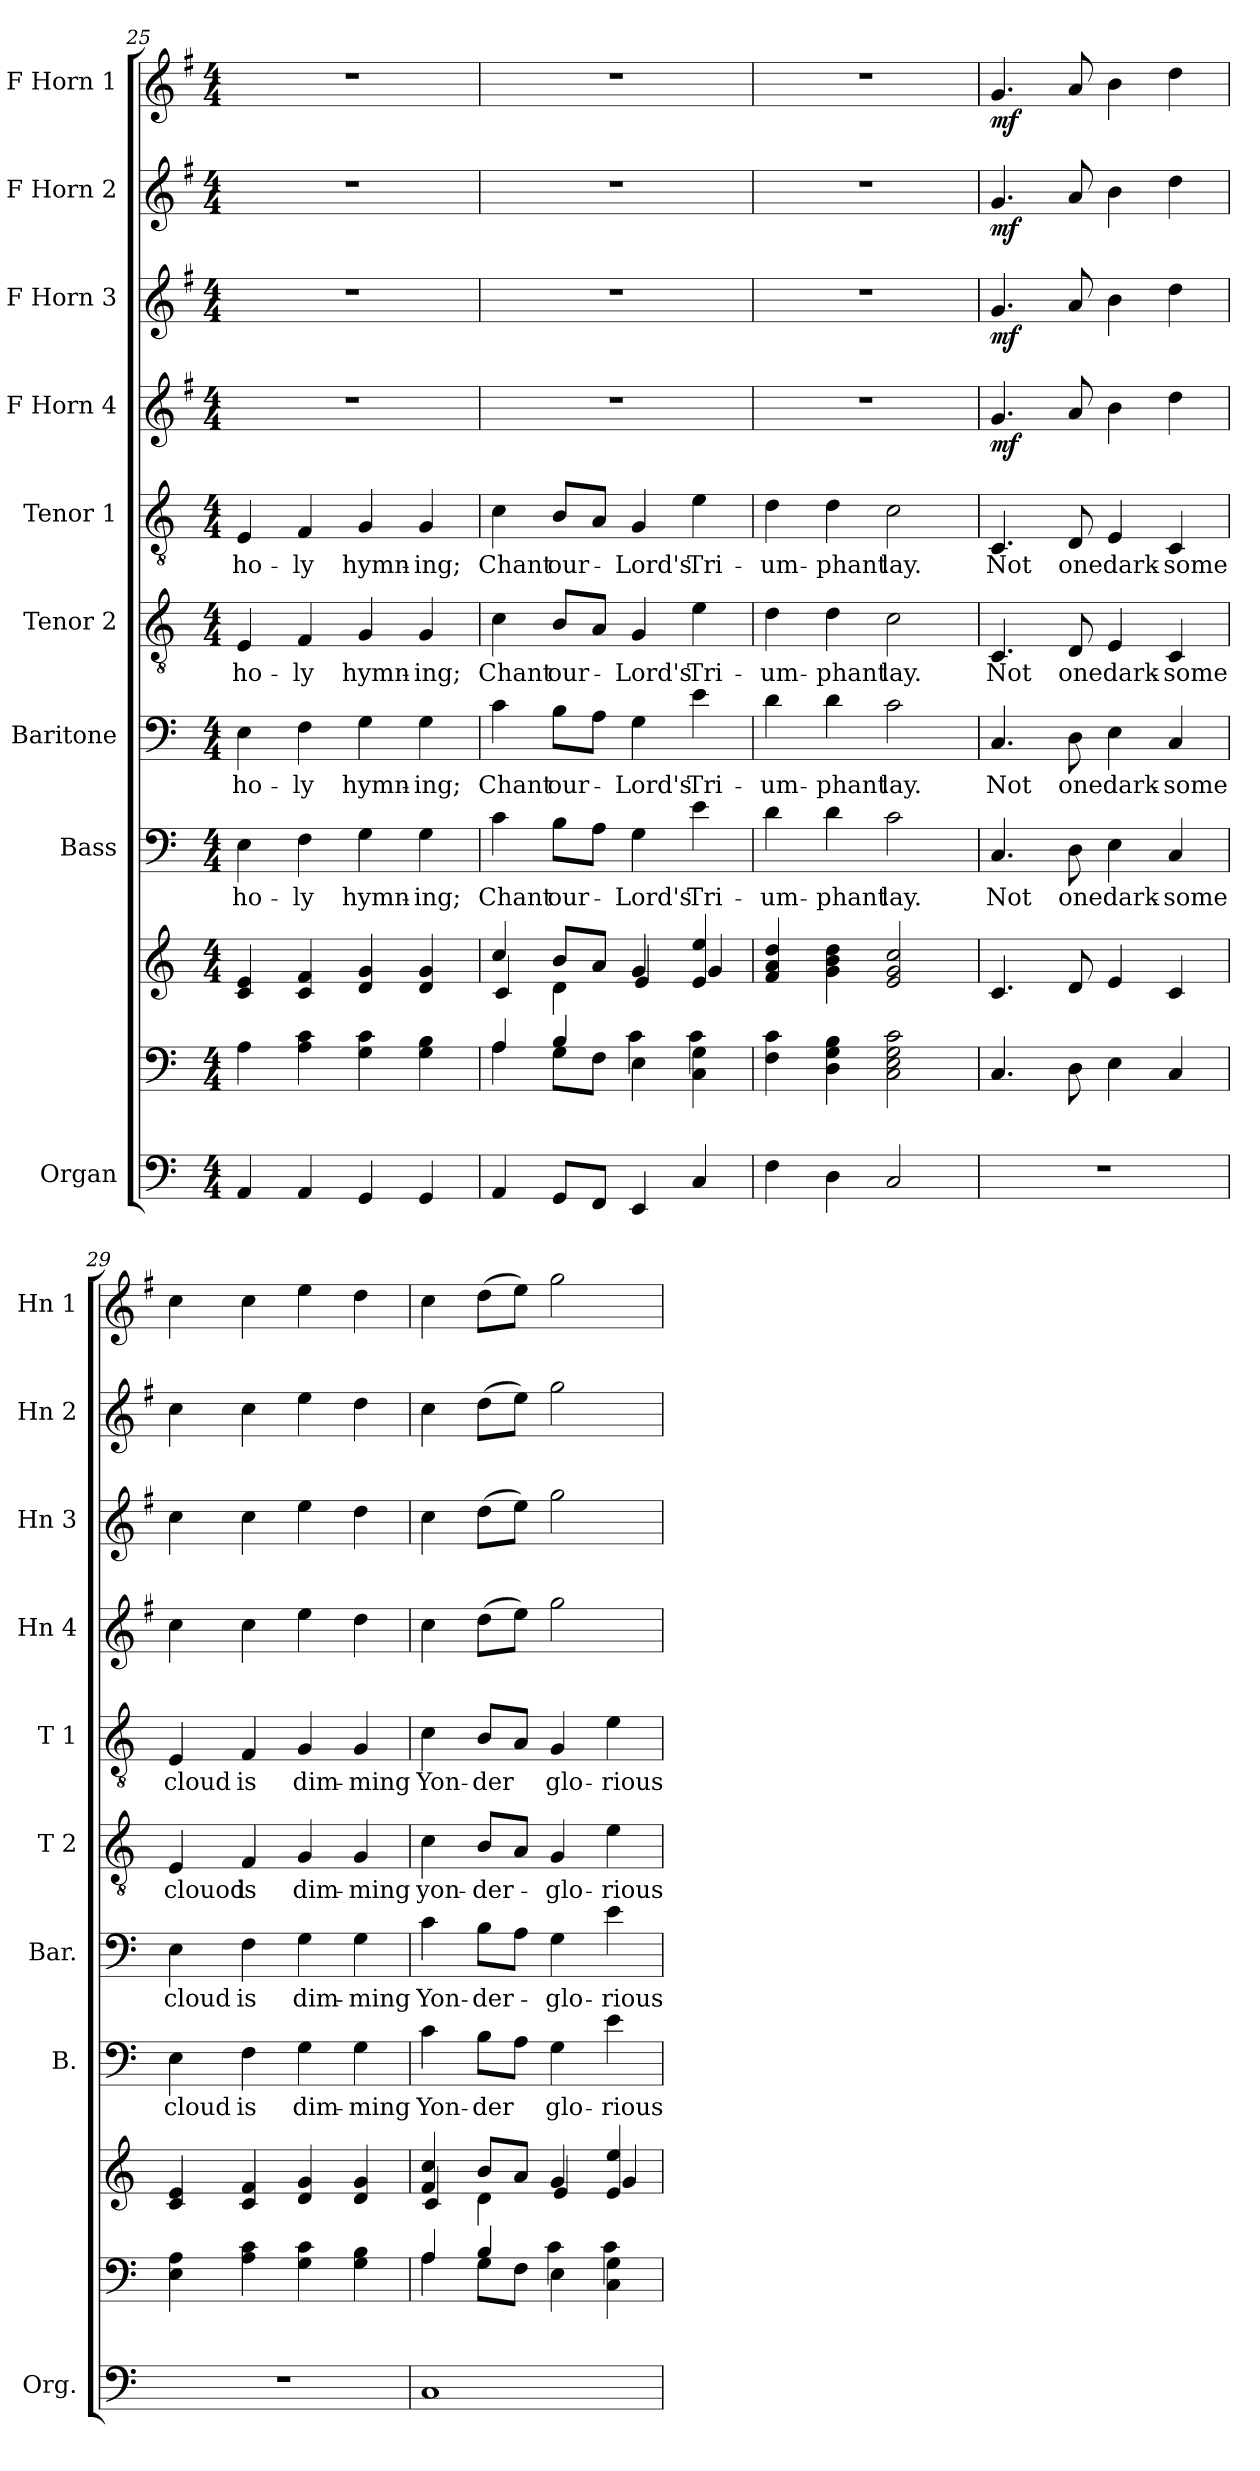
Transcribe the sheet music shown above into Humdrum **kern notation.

**kern	**kern	**kern	**kern	**text	**kern	**text	**kern	**text	**kern	**text	**kern	**dynam	**kern	**dynam	**kern	**dynam	**kern	**dynam
*part9	*part9	*part9	*part8	*part8	*part7	*part7	*part6	*part6	*part5	*part5	*part4	*part4	*part3	*part3	*part2	*part2	*part1	*part1
*staff11	*staff10	*staff9	*staff8	*staff8	*staff7	*staff7	*staff6	*staff6	*staff5	*staff5	*staff4	*staff4	*staff3	*staff3	*staff2	*staff2	*staff1	*staff1
*I"Organ	*	*	*I"Bass	*	*I"Baritone	*	*I"Tenor 2	*	*I"Tenor 1	*	*I"F Horn 4	*	*I"F Horn 3	*	*I"F Horn 2	*	*I"F Horn 1	*
*I'Org.	*	*	*I'B.	*	*I'Bar.	*	*I'T 2	*	*I'T 1	*	*I'Hn 4	*	*I'Hn 3	*	*I'Hn 2	*	*I'Hn 1	*
!!LO:PB:g=z
*clefF4	*clefF4	*clefG2	*clefF4	*	*clefF4	*	*clefGv2	*	*clefGv2	*	*clefG2	*	*clefG2	*	*clefG2	*	*clefG2	*
*	*	*	*	*	*	*	*	*	*	*	*ITrd4c7	*	*ITrd4c7	*	*ITrd4c7	*	*ITrd4c7	*
*k[]	*k[]	*k[]	*k[]	*	*k[]	*	*k[]	*	*k[]	*	*k[]	*	*k[]	*	*k[]	*	*k[]	*
*M4/4	*M4/4	*M4/4	*M4/4	*	*M4/4	*	*M4/4	*	*M4/4	*	*M4/4	*	*M4/4	*	*M4/4	*	*M4/4	*
=25	=25	=25	=25	=25	=25	=25	=25	=25	=25	=25	=25	=25	=25	=25	=25	=25	=25	=25
!	!	!	!	!LO:LY:b	!	!LO:LY:b	!	!LO:LY:b	!	!LO:LY:b	!	!	!	!	!	!	!	!
4AA/	4A\	4c/ 4e/	4E\	ho-	4E\	ho-	4E/	ho-	4E/	ho-	1r	.	1r	.	1r	.	1r	.
!	!	!	!	!LO:LY:b	!	!LO:LY:b	!	!LO:LY:b	!	!LO:LY:b	!	!	!	!	!	!	!	!
4AA/	4A\ 4c\	4c/ 4f/	4F\	-ly	4F\	-ly	4F/	-ly	4F/	-ly	.	.	.	.	.	.	.	.
!	!	!	!	!LO:LY:b	!	!LO:LY:b	!	!LO:LY:b	!	!LO:LY:b	!	!	!	!	!	!	!	!
4GG/	4G\ 4c\	4d/ 4g/	4G\	hymn-	4G\	hymn-	4G/	hymn-	4G/	hymn-	.	.	.	.	.	.	.	.
!	!	!	!	!LO:LY:b	!	!LO:LY:b	!	!LO:LY:b	!	!LO:LY:b	!	!	!	!	!	!	!	!
4GG/	4G\ 4B\	4d/ 4g/	4G\	-ing;	4G\	-ing;	4G/	-ing;	4G/	-ing;	.	.	.	.	.	.	.	.
=26	=26	=26	=26	=26	=26	=26	=26	=26	=26	=26	=26	=26	=26	=26	=26	=26	=26	=26
*	*^	*^	*	*	*	*	*	*	*	*	*	*	*	*	*	*	*	*
!	!	!	!	!	!	!LO:LY:b	!	!LO:LY:b	!	!LO:LY:b	!	!LO:LY:b	!	!	!	!	!	!	!	!
4AA/	4A/	4A\	4cc/	4c/	4c\	Chant	4c\	Chant	4c\	Chant	4c\	Chant	1r	.	1r	.	1r	.	1r	.
!	!	!	!	!	!	!LO:LY:b	!	!LO:LY:b	!	!LO:LY:b	!	!LO:LY:b	!	!	!	!	!	!	!	!
8GG/L	8G\L	4B/	8b/L	4d\	8B\L	our-	8B\L	our-	8B/L	our-	8B/L	our-	.	.	.	.	.	.	.	.
8FF/J	8F\J	.	8a/J	.	8A\J	.	8A\J	.	8A/J	.	8A/J	.	.	.	.	.	.	.	.	.
!	!	!	!	!	!	!LO:LY:b	!	!LO:LY:b	!	!LO:LY:b	!	!LO:LY:b	!	!	!	!	!	!	!	!
4EE/	4E\	4c\	4g/	4e/	4G\	-Lord's	4G\	-Lord's	4G/	-Lord's	4G/	-Lord's	.	.	.	.	.	.	.	.
!	!	!	!	!	!	!LO:LY:b	!	!LO:LY:b	!	!LO:LY:b	!	!LO:LY:b	!	!	!	!	!	!	!	!
4C/	4C\ 4G\	4c\	4e/ 4ee/	4g/	4e\	Tri-	4e\	Tri-	4e\	Tri-	4e\	Tri-	.	.	.	.	.	.	.	.
=27	=27	=27	=27	=27	=27	=27	=27	=27	=27	=27	=27	=27	=27	=27	=27	=27	=27	=27	=27	=27
!	!	!	!	!	!	!LO:LY:b	!	!LO:LY:b	!	!LO:LY:b	!	!LO:LY:b	!	!	!	!	!	!	!	!
*	*v	*v	*	*	*	*	*	*	*	*	*	*	*	*	*	*	*	*	*	*
*	*	*v	*v	*	*	*	*	*	*	*	*	*	*	*	*	*	*	*	*
4F\	4F\ 4c\	4f/ 4a/ 4dd/	4d\	-um-	4d\	-um-	4d\	-um-	4d\	-um-	1r	.	1r	.	1r	.	1r	.
!	!	!	!	!LO:LY:b	!	!LO:LY:b	!	!LO:LY:b	!	!LO:LY:b	!	!	!	!	!	!	!	!
4D\	4D\ 4G\ 4B\	4g\ 4b\ 4dd\	4d\	-phant	4d\	-phant	4d\	-phant	4d\	-phant	.	.	.	.	.	.	.	.
!	!	!	!	!LO:LY:b	!	!LO:LY:b	!	!LO:LY:b	!	!LO:LY:b	!	!	!	!	!	!	!	!
2C/	2C\ 2E\ 2G\ 2c\	2e/ 2g/ 2cc/	2c\	lay.	2c\	lay.	2c\	lay.	2c\	lay.	.	.	.	.	.	.	.	.
=28	=28	=28	=28	=28	=28	=28	=28	=28	=28	=28	=28	=28	=28	=28	=28	=28	=28	=28
!	!	!	!	!LO:LY:b	!	!LO:LY:b	!	!LO:LY:b	!	!LO:LY:b	!	!LO:DY:b	!	!LO:DY:b	!	!LO:DY:b	!	!LO:DY:b
1r	4.C/	4.c/	4.C/	Not	4.C/	Not	4.C/	Not	4.C/	Not	4.c/	mf	4.c/	mf	4.c/	mf	4.c/	mf
!	!	!	!	!LO:LY:b	!	!LO:LY:b	!	!LO:LY:b	!	!LO:LY:b	!	!	!	!	!	!	!	!
.	8D\	8d/	8D\	one	8D\	one	8D/	one	8D/	one	8d/	.	8d/	.	8d/	.	8d/	.
!	!	!	!	!LO:LY:b	!	!LO:LY:b	!	!LO:LY:b	!	!LO:LY:b	!	!	!	!	!	!	!	!
.	4E\	4e/	4E\	dark-	4E\	dark-	4E/	dark-	4E/	dark-	4e\	.	4e\	.	4e\	.	4e\	.
!	!	!	!	!LO:LY:b	!	!LO:LY:b	!	!LO:LY:b	!	!LO:LY:b	!	!	!	!	!	!	!	!
.	4C/	4c/	4C/	-some	4C/	-some	4C/	-some	4C/	-some	4g\	.	4g\	.	4g\	.	4g\	.
!!LO:PB:g=z
=29	=29	=29	=29	=29	=29	=29	=29	=29	=29	=29	=29	=29	=29	=29	=29	=29	=29	=29
!	!	!	!	!LO:LY:b	!	!LO:LY:b	!	!LO:LY:b	!	!LO:LY:b	!	!	!	!	!	!	!	!
1r	4E\ 4A\	4c/ 4e/	4E\	cloud	4E\	cloud	4E/	clouod	4E/	cloud	4f\	.	4f\	.	4f\	.	4f\	.
!	!	!	!	!LO:LY:b	!	!LO:LY:b	!	!LO:LY:b	!	!LO:LY:b	!	!	!	!	!	!	!	!
.	4A\ 4c\	4c/ 4f/	4F\	is	4F\	is	4F/	is	4F/	is	4f\	.	4f\	.	4f\	.	4f\	.
!	!	!	!	!LO:LY:b	!	!LO:LY:b	!	!LO:LY:b	!	!LO:LY:b	!	!	!	!	!	!	!	!
.	4G\ 4c\	4d/ 4g/	4G\	dim-	4G\	dim-	4G/	dim-	4G/	dim-	4a\	.	4a\	.	4a\	.	4a\	.
!	!	!	!	!LO:LY:b	!	!LO:LY:b	!	!LO:LY:b	!	!LO:LY:b	!	!	!	!	!	!	!	!
.	4G\ 4B\	4d/ 4g/	4G\	-ming	4G\	-ming	4G/	-ming	4G/	-ming	4g\	.	4g\	.	4g\	.	4g\	.
=30	=30	=30	=30	=30	=30	=30	=30	=30	=30	=30	=30	=30	=30	=30	=30	=30	=30	=30
*	*^	*^	*	*	*	*	*	*	*	*	*	*	*	*	*	*	*	*
!	!	!	!	!	!	!LO:LY:b	!	!LO:LY:b	!	!LO:LY:b	!	!LO:LY:b	!	!	!	!	!	!	!	!
1C	4A/	4A\	4f/ 4cc/	4c/	4c\	Yon-	4c\	Yon-	4c\	yon-	4c\	Yon-	4f\	.	4f\	.	4f\	.	4f\	.
!	!	!	!	!	!	!LO:LY:b	!	!LO:LY:b	!	!LO:LY:b	!	!LO:LY:b	!	!	!	!	!	!	!	!
.	8G\L	4B/	8b/L	4d\	8B\L	-der	8B\L	-der-	8B/L	-der-	8B/L	-der	(8g\L	.	(8g\L	.	(8g\L	.	(8g\L	.
.	8F\J	.	8a/J	.	8A\J	.	8A\J	.	8A/J	.	8A/J	.	8a\J)	.	8a\J)	.	8a\J)	.	8a\J)	.
!	!	!	!	!	!	!LO:LY:b	!	!LO:LY:b	!	!LO:LY:b	!	!LO:LY:b	!	!	!	!	!	!	!	!
.	4E\	4c\	4g/	4e/	4G\	glo-	4G\	-glo-	4G/	-glo-	4G/	glo-	2cc\	.	2cc\	.	2cc\	.	2cc\	.
!	!	!	!	!	!	!LO:LY:b	!	!LO:LY:b	!	!LO:LY:b	!	!LO:LY:b	!	!	!	!	!	!	!	!
.	4C\ 4G\	4c\	4e/ 4ee/	4g/	4e\	-rious	4e\	-rious	4e\	-rious	4e\	-rious	.	.	.	.	.	.	.	.
*	*v	*v	*	*	*	*	*	*	*	*	*	*	*	*	*	*	*	*	*	*
*	*	*v	*v	*	*	*	*	*	*	*	*	*	*	*	*	*	*	*	*
=	=	=	=	=	=	=	=	=	=	=	=	=	=	=	=	=	=	=
*-	*-	*-	*-	*-	*-	*-	*-	*-	*-	*-	*-	*-	*-	*-	*-	*-	*-	*-
